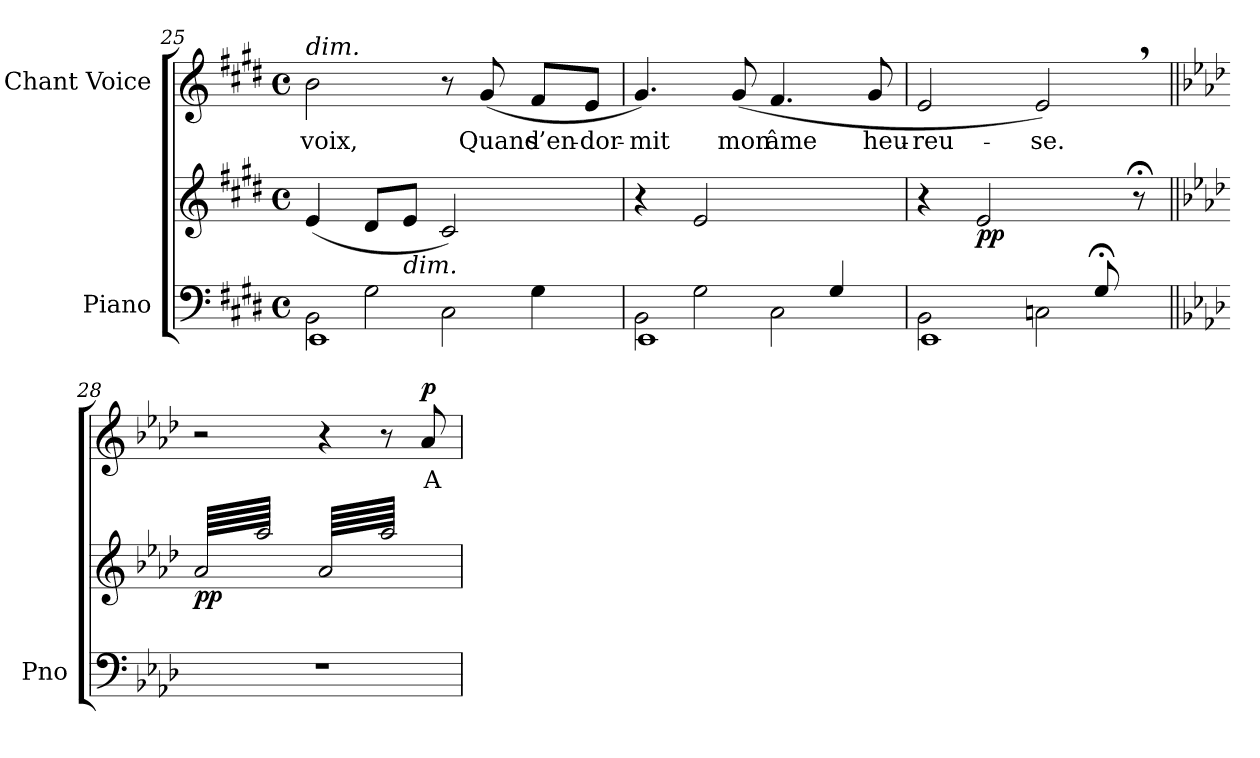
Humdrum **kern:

**kern	**kern	**dynam	**kern	**text	**dynam
*part2	*part2	*part2	*part1	*part1	*part1
*staff3	*staff2	*staff2/3	*staff1	*staff1	*staff1
*I"Piano	*	*	*I"Chant Voice	*	*
*I'Pno	*	*	*	*	*
!!LO:LB:g=z
*clefF4	*clefG2	*	*clefG2	*	*
*k[f#c#g#d#]	*k[f#c#g#d#]	*	*k[f#c#g#d#]	*	*
*M4/4	*M4/4	*	*M4/4	*	*
*met(c)	*met(c)	*	*met(c)	*	*
=25	=25	=25	=25	=25	=25
*^	*	*	*	*	*
*	*^	*	*	*	*	*
!	!	!	!	!	!LO:TX:a:i:t=dim.	!	!
!	!	!	!	!	!	!LO:LY:b	!
4ryy	2BB\	1EE	(<4e/	.	2b\	voix,	.
2G#\	.	.	8d#/L	.	.	.	.
!	!	!	!LO:TX:b:i:t=dim.	!	!	!	!
.	.	.	8e/J	.	.	.	.
.	2C#\	.	2c#/)	.	8r	.	.
!	!	!	!	!	!	!LO:LY:b	!
.	.	.	.	.	(>8g#/	Quand	.
!	!	!	!	!	!	!LO:LY:b	!
4G#\	.	.	.	.	8f#/L	s’en-	.
!	!	!	!	!	!	!LO:LY:b	!
.	.	.	.	.	8e/J	-dor-	.
=26	=26	=26	=26	=26	=26	=26	=26
*	*	*^	*	*	*	*	*
!	!	!	!	!	!	!	!LO:LY:b	!
2.ryy	4ryy	2BB\	1EE	4r	.	4.g#/)	-mit	.
.	2G#\	.	.	(2e/	.	.	.	.
!	!	!	!	!	!	!	!LO:LY:b	!
.	.	.	.	.	.	(8g#/	mon	.
!	!	!	!	!	!	!	!LO:LY:b	!
.	.	2C#\	.	.	.	4.f#/	âme	.
4G#/)	4ryy	.	.	4ryy	.	.	.	.
!	!	!	!	!	!	!	!LO:LY:b	!
.	.	.	.	.	.	8g#/	heu-	.
*	*	*v	*v	*	*	*	*	*
=27	=27	=27	=27	=27	=27	=27	=27
!	!	!	!	!	!	!LO:LY:b	!
2.ryy	2BB\	1EE	4r	.	2e/	-reu-	.
!	!	!	!	!LO:DY:b	!	!	!
.	.	.	(>2e/	pp	.	.	.
!	!	!	!	!	!	!LO:LY:b	!
.	2Cn\	.	.	.	2e,/)	-se.	.
8G#;</)	.	.	8ryy	.	.	.	.
8ryy	.	.	8r;<	.	.	.	.
*v	*v	*v	*	*	*	*	*
!!LO:PB:g=z
=28||	=28||	=28||	=28||	=28||	=28||
*k[b-e-a-d-]	*k[b-e-a-d-]	*	*k[b-e-a-d-]	*	*
!	!	!LO:DY:b	!	!	!
*	*tremolo	*	*	*	*
1r	64a-/LLLL	pp	2r	.	.
.	64aa-/	.	.	.	.
.	64a-/	.	.	.	.
.	64aa-/	.	.	.	.
.	64a-/	.	.	.	.
.	64aa-/	.	.	.	.
.	64a-/	.	.	.	.
.	64aa-/	.	.	.	.
.	64a-/	.	.	.	.
.	64aa-/	.	.	.	.
.	64a-/	.	.	.	.
.	64aa-/	.	.	.	.
.	64a-/	.	.	.	.
.	64aa-/	.	.	.	.
.	64a-/	.	.	.	.
.	64aa-/	.	.	.	.
.	64a-/	.	.	.	.
.	64aa-/	.	.	.	.
.	64a-/	.	.	.	.
.	64aa-/	.	.	.	.
.	64a-/	.	.	.	.
.	64aa-/	.	.	.	.
.	64a-/	.	.	.	.
.	64aa-/	.	.	.	.
.	64a-/	.	.	.	.
.	64aa-/	.	.	.	.
.	64a-/	.	.	.	.
.	64aa-/	.	.	.	.
.	64a-/	.	.	.	.
.	64aa-/	.	.	.	.
.	64a-/	.	.	.	.
.	64aa-/JJJJ	.	.	.	.
.	64a-/LLLL	.	4r	.	.
.	64aa-/	.	.	.	.
.	64a-/	.	.	.	.
.	64aa-/	.	.	.	.
.	64a-/	.	.	.	.
.	64aa-/	.	.	.	.
.	64a-/	.	.	.	.
.	64aa-/	.	.	.	.
.	64a-/	.	.	.	.
.	64aa-/	.	.	.	.
.	64a-/	.	.	.	.
.	64aa-/	.	.	.	.
.	64a-/	.	.	.	.
.	64aa-/	.	.	.	.
.	64a-/	.	.	.	.
.	64aa-/	.	.	.	.
.	64a-/	.	8r	.	.
.	64aa-/	.	.	.	.
.	64a-/	.	.	.	.
.	64aa-/	.	.	.	.
.	64a-/	.	.	.	.
.	64aa-/	.	.	.	.
.	64a-/	.	.	.	.
.	64aa-/	.	.	.	.
!	!	!	!	!LO:LY:b	!LO:DY:a
.	64a-/	.	8a-/	A-	p
.	64aa-/	.	.	.	.
.	64a-/	.	.	.	.
.	64aa-/	.	.	.	.
.	64a-/	.	.	.	.
.	64aa-/	.	.	.	.
.	64a-/	.	.	.	.
.	64aa-/JJJJ	.	.	.	.
*	*Xtremolo	*	*	*	*
.	.	.	.	.	.
.	.	.	.	.	.
.	.	.	.	.	.
.	.	.	.	.	.
.	.	.	.	.	.
.	.	.	.	.	.
.	.	.	.	.	.
.	.	.	.	.	.
.	.	.	.	.	.
.	.	.	.	.	.
.	.	.	.	.	.
.	.	.	.	.	.
.	.	.	.	.	.
.	.	.	.	.	.
.	.	.	.	.	.
.	.	.	.	.	.
=	=	=	=	=	=
*-	*-	*-	*-	*-	*-
